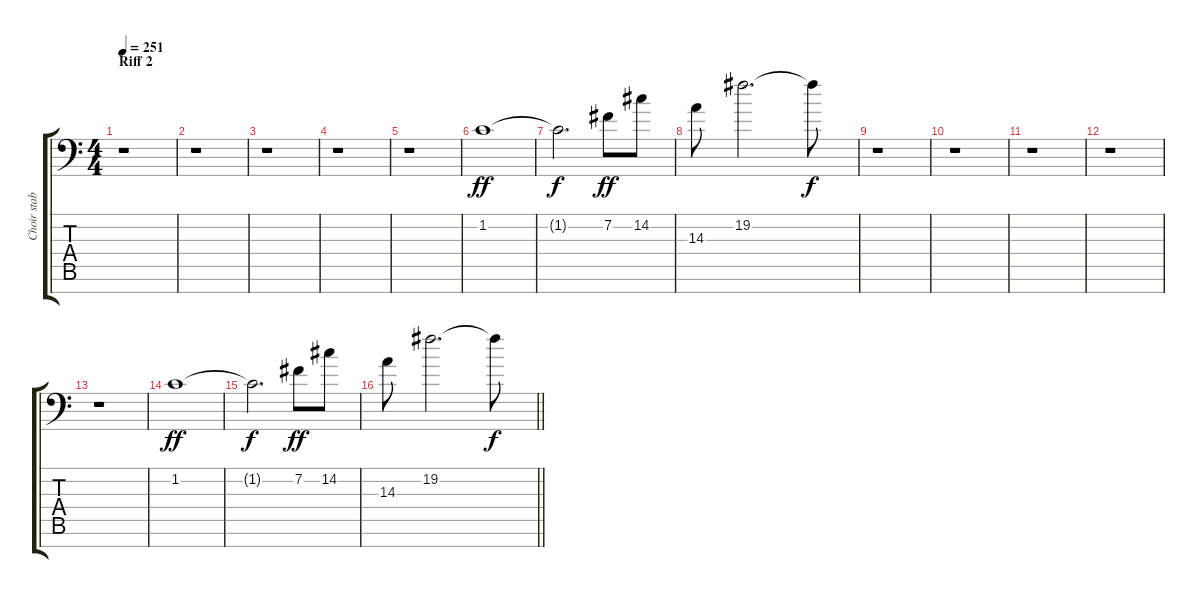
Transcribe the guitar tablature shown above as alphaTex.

\track ("Choir stab" "Choir stab") {instrument pad7halo}
\staff {score tabs}
\tuning (C8 B3 G3 D3 A2 E2 C-1) {hide}
\ts (4 4)
\section ("" "Riff 2")
\tempo 251
\clef f4
\ks c
r.1{dy ff} |
r.1 |
r.1 |
r.1 |
r.1 |
1.2.1 |
1.2{t}.2{d dy f} 7.2.8{dy ff} 14.2.8 |
14.3.8 19.2.2{d} 19.2{t}.8{dy f} |
r.1 |
r.1 |
r.1 |
r.1 |
r.1 |
1.2.1{dy ff} |
1.2{t}.2{d dy f} 7.2.8{dy ff} 14.2.8 |
\barLineRight lightlight
14.3.8 19.2.2{d} 19.2{t}.8{dy f}
